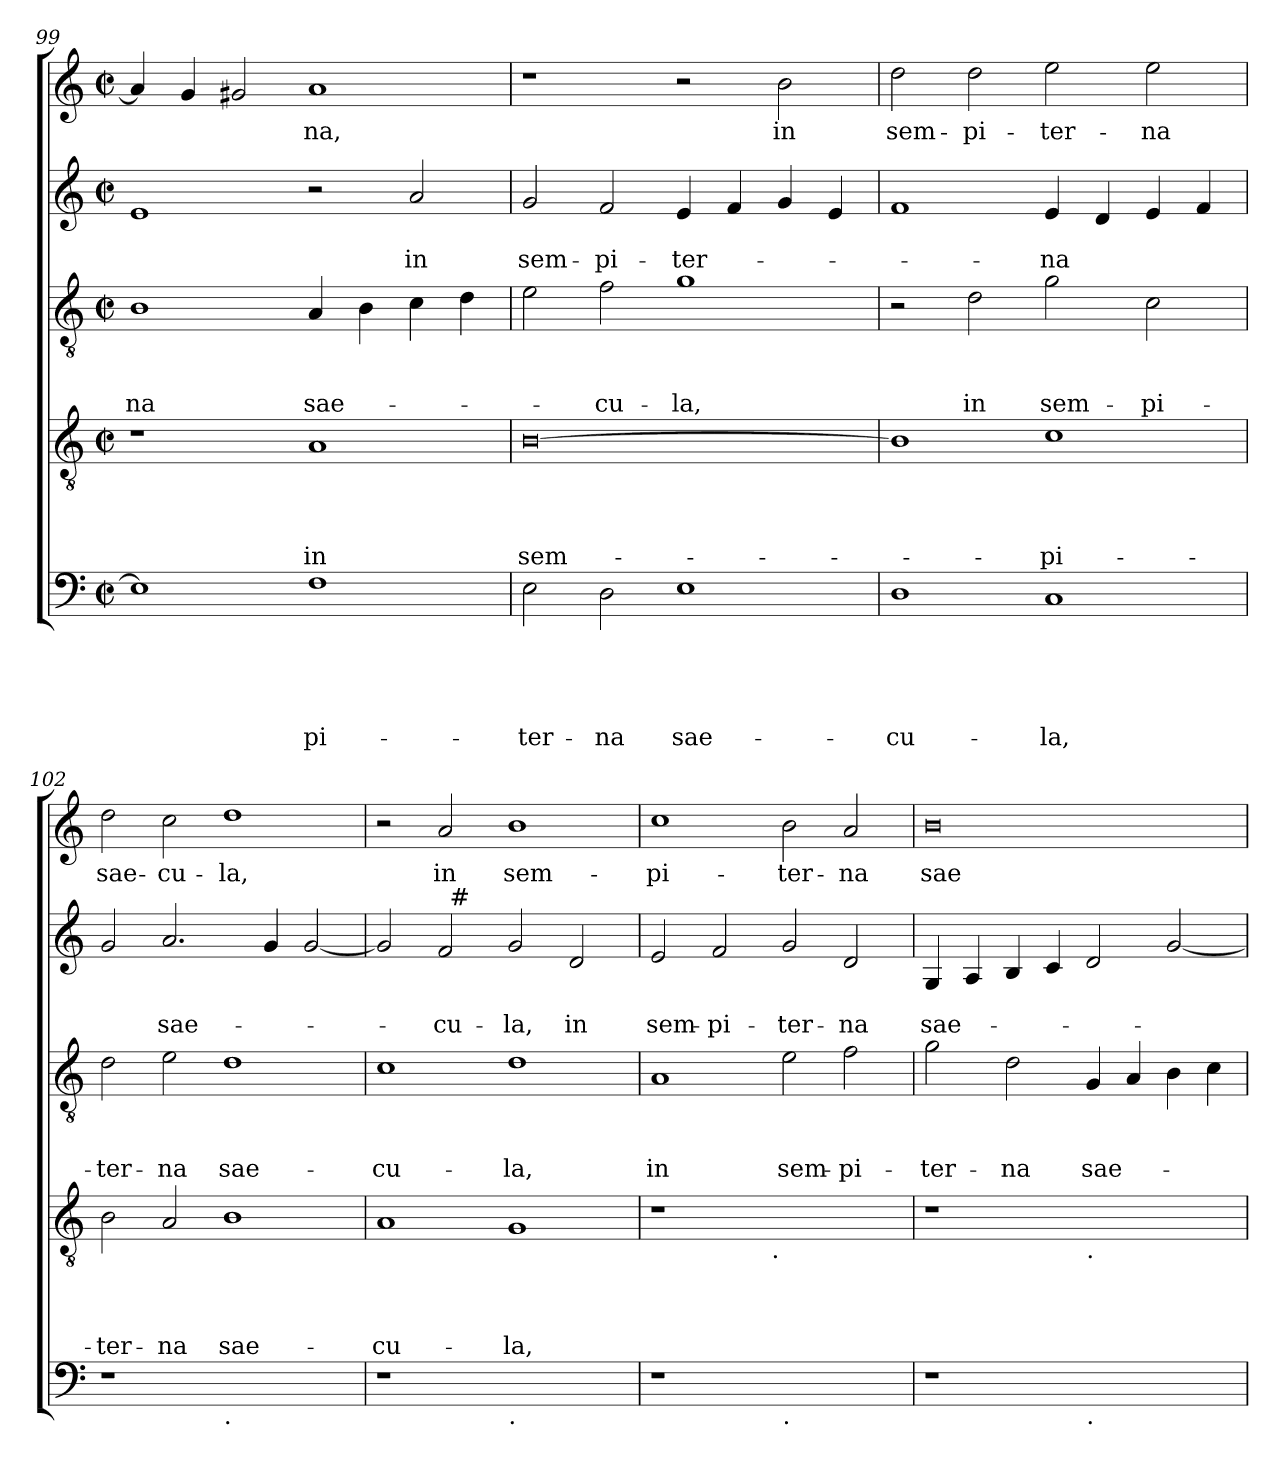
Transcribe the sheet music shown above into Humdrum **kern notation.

**kern	**text	**text	**text	**text	**text	**kern	**text	**text	**text	**text	**kern	**text	**text	**text	**kern	**text	**text	**kern	**text
*part5	*part5	*part5	*part5	*part5	*part5	*part4	*part4	*part4	*part4	*part4	*part3	*part3	*part3	*part3	*part2	*part2	*part2	*part1	*part1
*staff5	*staff5	*staff5	*staff5	*staff5	*staff5	*staff4	*staff4	*staff4	*staff4	*staff4	*staff3	*staff3	*staff3	*staff3	*staff2	*staff2	*staff2	*staff1	*staff1
*clefF4	*	*	*	*	*	*clefGv2	*	*	*	*	*clefGv2	*	*	*	*clefG2	*	*	*clefG2	*
*k[]	*	*	*	*	*	*k[]	*	*	*	*	*k[]	*	*	*	*k[]	*	*	*k[]	*
*C:	*	*	*	*	*	*C:	*	*	*	*	*C:	*	*	*	*C:	*	*	*C:	*
*M2/2	*	*	*	*	*	*M2/2	*	*	*	*	*M2/2	*	*	*	*M2/2	*	*	*M2/2	*
*met(c|)	*	*	*	*	*	*met(c|)	*	*	*	*	*met(c|)	*	*	*	*met(c|)	*	*	*met(c|)	*
=99	=99	=99	=99	=99	=99	=99	=99	=99	=99	=99	=99	=99	=99	=99	=99	=99	=99	=99	=99
!	!	!	!	!	!	!	!	!	!	!	!	!	!	!LO:LY:b	!	!	!	!	!
1E]	.	.	.	.	.	1r	.	.	.	.	1B	.	.	-na	1e	.	.	4a/]	.
.	.	.	.	.	.	.	.	.	.	.	.	.	.	.	.	.	.	4g/	.
.	.	.	.	.	.	.	.	.	.	.	.	.	.	.	.	.	.	2g#X/	.
!	!	!	!	!	!LO:LY:b	!	!	!	!	!LO:LY:b	!	!	!	!LO:LY:b	!	!	!	!	!LO:LY:b
1F	.	.	.	.	-pi-	1A	.	.	.	in	4A/	.	.	sae-	2r	.	.	1a	-na,
.	.	.	.	.	.	.	.	.	.	.	4B\	.	.	.	.	.	.	.	.
!	!	!	!	!	!	!	!	!	!	!	!	!	!	!	!	!	!LO:LY:b	!	!
.	.	.	.	.	.	.	.	.	.	.	4c\	.	.	.	2a/	.	in	.	.
.	.	.	.	.	.	.	.	.	.	.	4d\	.	.	.	.	.	.	.	.
=100	=100	=100	=100	=100	=100	=100	=100	=100	=100	=100	=100	=100	=100	=100	=100	=100	=100	=100	=100
!	!	!	!	!	!LO:LY:b	!	!	!	!	!LO:LY:b	!	!	!	!	!	!	!LO:LY:b	!	!
2E\	.	.	.	.	-ter-	[>0B	.	.	.	sem-	2e\	.	.	.	2g/	.	sem-	1r	.
!	!	!	!	!	!LO:LY:b:rj	!	!	!	!	!	!	!	!	!LO:LY:b	!	!	!LO:LY:b:rj	!	!
2D\	.	.	.	.	-na	.	.	.	.	.	2f\	.	.	-cu-	2f/	.	-pi-	.	.
!	!	!	!	!	!LO:LY:b	!	!	!	!	!	!	!	!	!LO:LY:b	!	!	!LO:LY:b	!	!
1E	.	.	.	.	sae-	.	.	.	.	.	1g	.	.	-la,	4e/	.	-ter-	2r	.
.	.	.	.	.	.	.	.	.	.	.	.	.	.	.	4f/	.	.	.	.
!	!	!	!	!	!	!	!	!	!	!	!	!	!	!	!	!	!	!	!LO:LY:b
.	.	.	.	.	.	.	.	.	.	.	.	.	.	.	4g/	.	.	2b\	in
.	.	.	.	.	.	.	.	.	.	.	.	.	.	.	4e/	.	.	.	.
!!LO:PB:g=z
=101	=101	=101	=101	=101	=101	=101	=101	=101	=101	=101	=101	=101	=101	=101	=101	=101	=101	=101	=101
!	!	!	!	!	!LO:LY:b	!	!	!	!	!	!	!	!	!	!	!	!	!	!LO:LY:b
1D	.	.	.	.	-cu-	1B]	.	.	.	.	2r	.	.	.	1f	.	.	2dd\	sem-
!	!	!	!	!	!	!	!	!	!	!	!	!	!	!LO:LY:b	!	!	!	!	!LO:LY:b:rj
.	.	.	.	.	.	.	.	.	.	.	2d\	.	.	in	.	.	.	2dd\	-pi-
!	!	!	!	!	!LO:LY:b	!	!	!	!	!LO:LY:b	!	!	!	!LO:LY:b	!	!	!LO:LY:b	!	!LO:LY:b
1C	.	.	.	.	-la,	1c	.	.	.	-pi-	2g\	.	.	sem-	4e/	.	-na	2ee\	-ter-
.	.	.	.	.	.	.	.	.	.	.	.	.	.	.	4d/	.	.	.	.
!	!	!	!	!	!	!	!	!	!	!	!	!	!	!LO:LY:b	!	!	!	!	!LO:LY:b
.	.	.	.	.	.	.	.	.	.	.	2c\	.	.	-pi-	4e/	.	.	2ee\	-na
.	.	.	.	.	.	.	.	.	.	.	.	.	.	.	4f/	.	.	.	.
=102	=102	=102	=102	=102	=102	=102	=102	=102	=102	=102	=102	=102	=102	=102	=102	=102	=102	=102	=102
!	!	!	!	!	!	!	!	!	!	!LO:LY:b	!	!	!	!LO:LY:b	!	!	!	!	!LO:LY:b
1r	.	.	.	.	.	2B\	.	.	.	-ter-	2d\	.	.	-ter-	2g/	.	.	2dd\	sae-
!	!	!	!	!	!	!	!	!	!	!LO:LY:b:rj	!	!	!	!LO:LY:b:rj	!	!	!LO:LY:b	!	!LO:LY:b
.	.	.	.	.	.	2A/	.	.	.	-na	2e\	.	.	-na	2.a/	.	sae-	2cc\	-cu-
!LO:TX:b:t=.	!	!	!	!	!	!	!	!	!	!	!	!	!	!	!	!	!	!	!
!	!	!	!	!	!	!	!	!	!	!LO:LY:b	!	!	!	!LO:LY:b	!	!	!	!	!LO:LY:b
1ryy	.	.	.	.	.	1B	.	.	.	sae-	1d	.	.	sae-	.	.	.	1dd	-la,
.	.	.	.	.	.	.	.	.	.	.	.	.	.	.	4g/	.	.	.	.
.	.	.	.	.	.	.	.	.	.	.	.	.	.	.	[<2g/	.	.	.	.
=103	=103	=103	=103	=103	=103	=103	=103	=103	=103	=103	=103	=103	=103	=103	=103	=103	=103	=103	=103
!	!	!	!	!	!	!	!	!	!	!LO:LY:b	!	!	!	!LO:LY:b	!	!	!	!	!
*	*	*	*	*	*	*	*	*	*	*	*	*	*	*	*^	*	*	*	*
1r	.	.	.	.	.	1A	.	.	.	-cu-	1c	.	.	-cu-	2g/]	2ryy	.	.	2r	.
!	!	!	!	!	!	!	!	!	!	!	!	!	!	!	!	!	!	!LO:LY:b	!	!LO:LY:b
.	.	.	.	.	.	.	.	.	.	.	.	.	.	.	2f/	32ryy	.	-cu-	2a/	in
!	!	!	!	!	!	!	!	!	!	!	!	!	!	!	!	!LO:TX:a:t=#	!	!	!	!
.	.	.	.	.	.	.	.	.	.	.	.	.	.	.	.	1ryy	.	.	.	.
!LO:TX:b:t=.	!	!	!	!	!	!	!	!	!	!	!	!	!	!	!	!	!	!	!	!
!	!	!	!	!	!	!	!	!	!	!LO:LY:b	!	!	!	!LO:LY:b	!	!	!	!LO:LY:b	!	!LO:LY:b
1ryy	.	.	.	.	.	1G	.	.	.	-la,	1d	.	.	-la,	2g/	.	.	-la,	1b	sem-
!	!	!	!	!	!	!	!	!	!	!	!	!	!	!	!	!	!	!LO:LY:b	!	!
.	.	.	.	.	.	.	.	.	.	.	.	.	.	.	2d/	.	.	in	.	.
.	.	.	.	.	.	.	.	.	.	.	.	.	.	.	.	4...ryy	.	.	.	.
=104	=104	=104	=104	=104	=104	=104	=104	=104	=104	=104	=104	=104	=104	=104	=104	=104	=104	=104	=104	=104
!	!	!	!	!	!	!	!	!	!	!	!	!	!	!LO:LY:b	!	!	!	!LO:LY:b	!	!LO:LY:b
*	*	*	*	*	*	*^	*	*	*	*	*	*	*	*	*v	*v	*	*	*	*
1r	.	.	.	.	.	1r	2ryy	.	.	.	.	1A	.	.	in	2e/	.	sem-	1cc	-pi-
!	!	!	!	!	!	!	!	!	!	!	!	!	!	!	!	!	!	!LO:LY:b:rj	!	!
.	.	.	.	.	.	.	4...ryy	.	.	.	.	.	.	.	.	2f/	.	-pi-	.	.
!	!	!	!	!	!	!	!LO:TX:b:t=.	!	!	!	!	!	!	!	!	!	!	!	!	!
.	.	.	.	.	.	.	1ryy	.	.	.	.	.	.	.	.	.	.	.	.	.
!LO:TX:b:t=.	!	!	!	!	!	!	!	!	!	!	!	!	!	!	!	!	!	!	!	!
!	!	!	!	!	!	!	!	!	!	!	!	!	!	!	!LO:LY:b	!	!	!LO:LY:b	!	!LO:LY:b
1ryy	.	.	.	.	.	1ryy	.	.	.	.	.	2e\	.	.	sem-	2g/	.	-ter-	2b\	-ter-
!	!	!	!	!	!	!	!	!	!	!	!	!	!	!	!LO:LY:b:rj	!	!	!LO:LY:b:rj	!	!LO:LY:b:rj
.	.	.	.	.	.	.	.	.	.	.	.	2f\	.	.	-pi-	2d/	.	-na	2a/	-na
.	.	.	.	.	.	.	32ryy	.	.	.	.	.	.	.	.	.	.	.	.	.
=105	=105	=105	=105	=105	=105	=105	=105	=105	=105	=105	=105	=105	=105	=105	=105	=105	=105	=105	=105	=105
!	!	!	!	!	!	!	!	!	!	!	!	!	!	!	!LO:LY:b	!	!	!LO:LY:b	!	!LO:LY:b
*	*	*	*	*	*	*v	*v	*	*	*	*	*	*	*	*	*	*	*	*	*
1r	.	.	.	.	.	1r	.	.	.	.	2g\	.	.	-ter-	4G/	.	sae-	0b	sae-
.	.	.	.	.	.	.	.	.	.	.	.	.	.	.	4A/	.	.	.	.
!	!	!	!	!	!	!	!	!	!	!	!	!	!	!LO:LY:b	!	!	!	!	!
.	.	.	.	.	.	.	.	.	.	.	2d\	.	.	-na	4B/	.	.	.	.
.	.	.	.	.	.	.	.	.	.	.	.	.	.	.	4c/	.	.	.	.
!	!	!	!	!	!	!LO:TX:b:t=.	!	!	!	!	!	!	!	!	!	!	!	!	!
!LO:TX:b:t=.	!	!	!	!	!	!	!	!	!	!	!	!	!	!	!	!	!	!	!
!	!	!	!	!	!	!	!	!	!	!	!	!	!	!LO:LY:b	!	!	!	!	!
1ryy	.	.	.	.	.	1ryy	.	.	.	.	4G/	.	.	sae-	2d/	.	.	.	.
.	.	.	.	.	.	.	.	.	.	.	4A/	.	.	.	.	.	.	.	.
.	.	.	.	.	.	.	.	.	.	.	4B\	.	.	.	[<2g/	.	.	.	.
.	.	.	.	.	.	.	.	.	.	.	4c\	.	.	.	.	.	.	.	.
=	=	=	=	=	=	=	=	=	=	=	=	=	=	=	=	=	=	=	=
*-	*-	*-	*-	*-	*-	*-	*-	*-	*-	*-	*-	*-	*-	*-	*-	*-	*-	*-	*-
